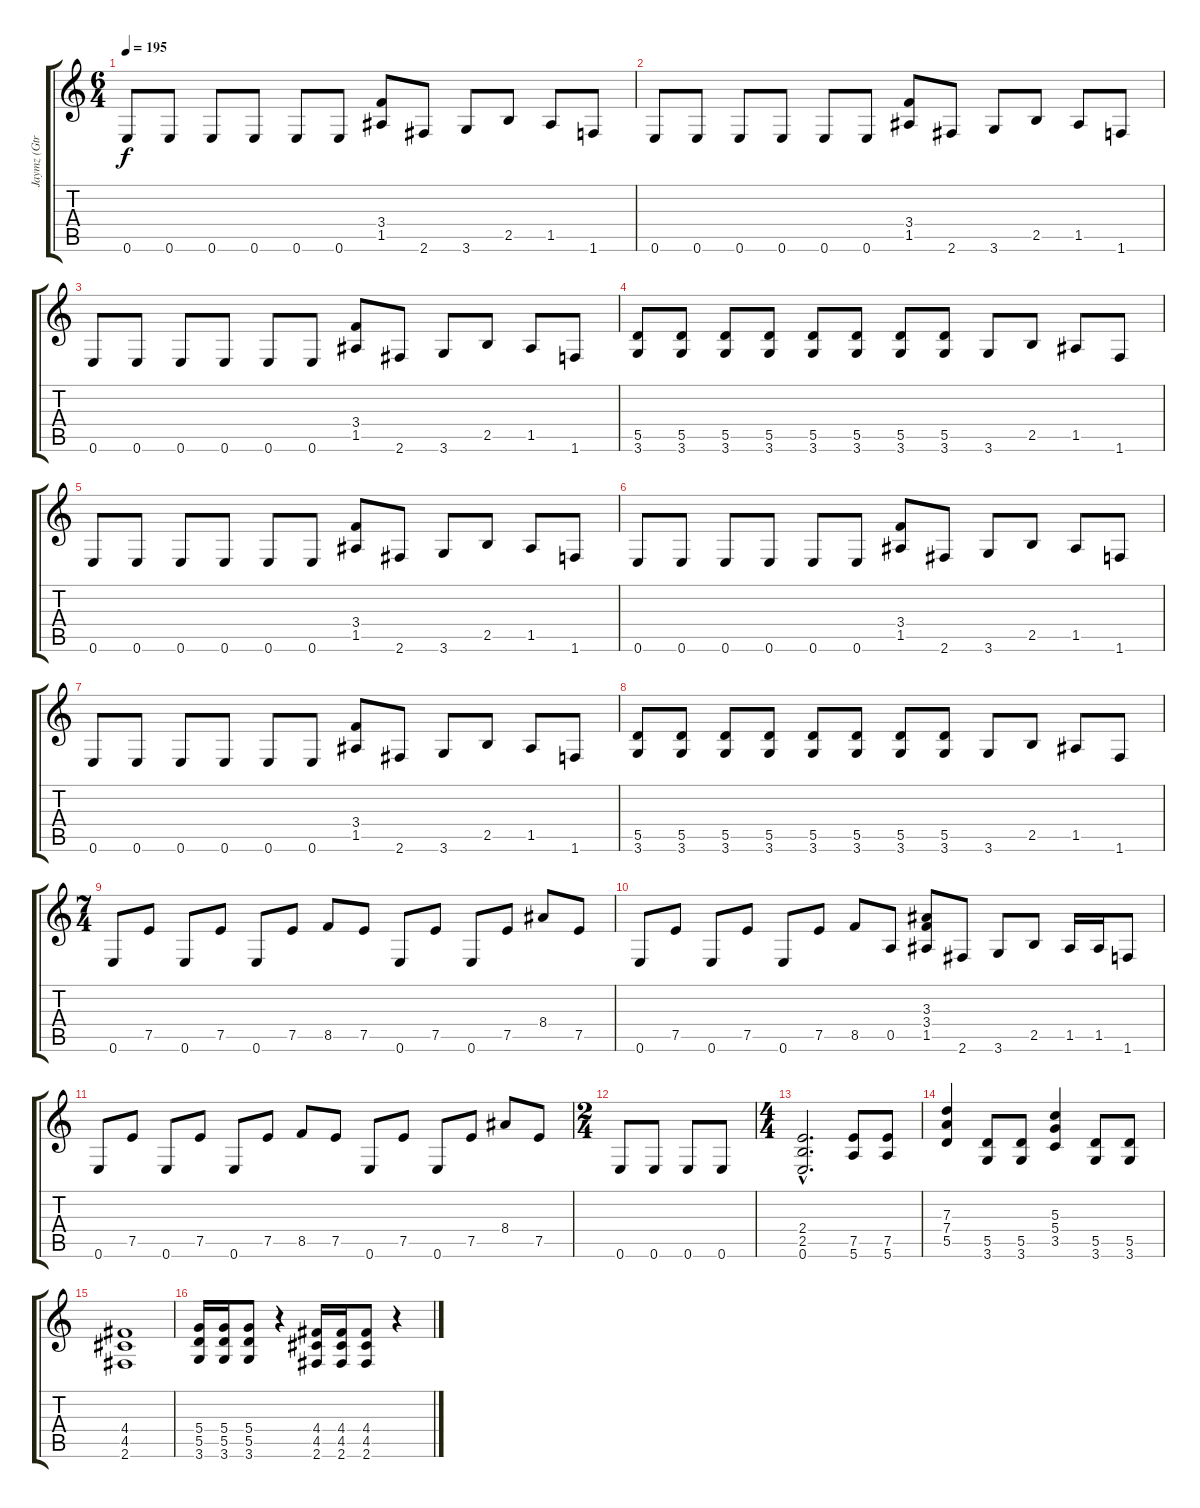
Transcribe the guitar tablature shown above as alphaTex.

\track ("Jaymz (Gtr 1)" "Jaymz (Gtr") {instrument distortionguitar}
\staff {score tabs}
\tuning (E4 B3 G3 D3 A2 E2) {hide}
\ts (6 4)
\tempo 195
\clef g2
\ks c
0.6.8{dy f} 0.6.8 0.6.8 0.6.8 0.6.8 0.6.8 (3.4 1.5).8 2.6.8 3.6.8 2.5.8 1.5.8 1.6.8 |
0.6.8 0.6.8 0.6.8 0.6.8 0.6.8 0.6.8 (3.4 1.5).8 2.6.8 3.6.8 2.5.8 1.5.8 1.6.8 |
0.6.8 0.6.8 0.6.8 0.6.8 0.6.8 0.6.8 (3.4 1.5).8 2.6.8 3.6.8 2.5.8 1.5.8 1.6.8 |
(5.5 3.6).8 (5.5 3.6).8 (5.5 3.6).8 (5.5 3.6).8 (5.5 3.6).8 (5.5 3.6).8 (5.5 3.6).8 (5.5 3.6).8 3.6.8 2.5.8 1.5.8 1.6.8 |
0.6.8 0.6.8 0.6.8 0.6.8 0.6.8 0.6.8 (3.4 1.5).8 2.6.8 3.6.8 2.5.8 1.5.8 1.6.8 |
0.6.8 0.6.8 0.6.8 0.6.8 0.6.8 0.6.8 (3.4 1.5).8 2.6.8 3.6.8 2.5.8 1.5.8 1.6.8 |
0.6.8 0.6.8 0.6.8 0.6.8 0.6.8 0.6.8 (3.4 1.5).8 2.6.8 3.6.8 2.5.8 1.5.8 1.6.8 |
(5.5 3.6).8 (5.5 3.6).8 (5.5 3.6).8 (5.5 3.6).8 (5.5 3.6).8 (5.5 3.6).8 (5.5 3.6).8 (5.5 3.6).8 3.6.8 2.5.8 1.5.8 1.6.8 |
\ts (7 4)
0.6.8 7.5.8 0.6.8 7.5.8 0.6.8 7.5.8 8.5.8 7.5.8 0.6.8 7.5.8 0.6.8 7.5.8 8.4.8 7.5.8 |
0.6.8 7.5.8 0.6.8 7.5.8 0.6.8 7.5.8 8.5.8 0.5.8 (3.3 3.4 1.5).8 2.6.8 3.6.8 2.5.8 1.5.16 1.5.16 1.6.8 |
0.6.8 7.5.8 0.6.8 7.5.8 0.6.8 7.5.8 8.5.8 7.5.8 0.6.8 7.5.8 0.6.8 7.5.8 8.4.8 7.5.8 |
\ts (2 4)
0.6.8 0.6.8 0.6.8 0.6.8 |
\ts (4 4)
(2.4{hac} 2.5{hac} 0.6{hac}).2{d} (7.5 5.6).8 (7.5 5.6).8 |
(7.3 7.4 5.5).4 (5.5 3.6).8 (5.5 3.6).8 (5.3 5.4 3.5).4 (5.5 3.6).8 (5.5 3.6).8 |
(4.4 4.5 2.6).1 |
(5.4 5.5 3.6).16 (5.4 5.5 3.6).16 (5.4 5.5 3.6).8 r.4 (4.4 4.5 2.6).16 (4.4 4.5 2.6).16 (4.4 4.5 2.6).8 r.4
